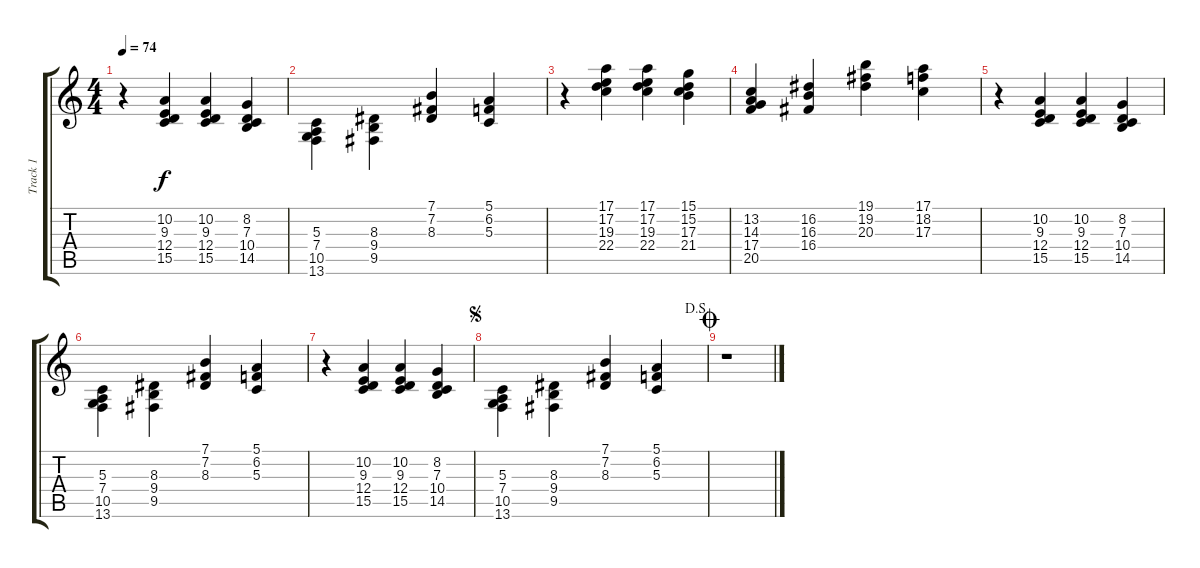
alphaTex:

\track ("Track 1" "Track 1") {instrument acousticgrandpiano}
\staff {score tabs}
\tuning (E4 B3 G3 D3 A2 E2) {hide}
\ts (4 4)
\tempo 74
\clef g2
\ks c
r.4{dy f} (10.2 9.3 12.4 15.5).4 (10.2 9.3 12.4 15.5).4 (8.2 7.3 10.4 14.5).4 |
(5.3 7.4 10.5 13.6).4{beam Down} (8.3 9.4 9.5).4{beam Down} (7.1 7.2 8.3).4 (5.1 6.2 5.3).4 |
r.4 (17.1 17.2 19.3 22.4).4 (17.1 17.2 19.3 22.4).4 (15.1 15.2 17.3 21.4).4 |
(13.2 14.3 17.4 20.5).4 (16.2 16.3 16.4).4 (19.1 19.2 20.3).4 (17.1 18.2 17.3).4 |
r.4 (10.2 9.3 12.4 15.5).4 (10.2 9.3 12.4 15.5).4 (8.2 7.3 10.4 14.5).4 |
(5.3 7.4 10.5 13.6).4{beam Down} (8.3 9.4 9.5).4{beam Down} (7.1 7.2 8.3).4 (5.1 6.2 5.3).4 |
r.4 (10.2 9.3 12.4 15.5).4 (10.2 9.3 12.4 15.5).4 (8.2 7.3 10.4 14.5).4 |
\jump segno
\jump dalsegno
(5.3 7.4 10.5 13.6).4{beam Down} (8.3 9.4 9.5).4{beam Down} (7.1 7.2 8.3).4 (5.1 6.2 5.3).4 |
\jump coda
r.1
